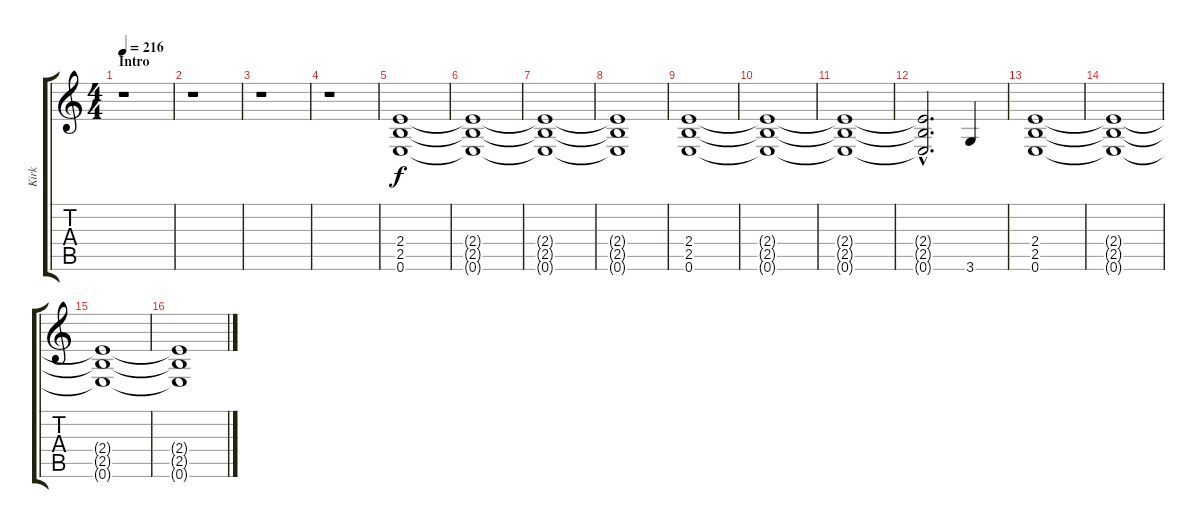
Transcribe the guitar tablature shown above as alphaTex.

\track ("Kirk" "Kirk") {instrument distortionguitar}
\staff {score tabs}
\tuning (E4 B3 G3 D3 A2 E2) {hide}
\ts (4 4)
\section ("" "Intro")
\tempo 216
\clef g2
\ks c
r.1{dy f instrument distortionguitar} |
r.1 |
r.1 |
r.1 |
(2.4 2.5 0.6).1 |
(2.4{t} 2.5{t} 0.6{t}).1 |
(2.4{t} 2.5{t} 0.6{t}).1 |
(2.4{t} 2.5{t} 0.6{t}).1 |
(2.4 2.5 0.6).1 |
(2.4{t} 2.5{t} 0.6{t}).1 |
(2.4{t} 2.5{t} 0.6{t}).1 |
(2.4{hac t} 2.5{hac t} 0.6{hac t}).2{d} 3.6.4 |
(2.4 2.5 0.6).1 |
(2.4{t} 2.5{t} 0.6{t}).1 |
(2.4{t} 2.5{t} 0.6{t}).1 |
(2.4{t} 2.5{t} 0.6{t}).1
